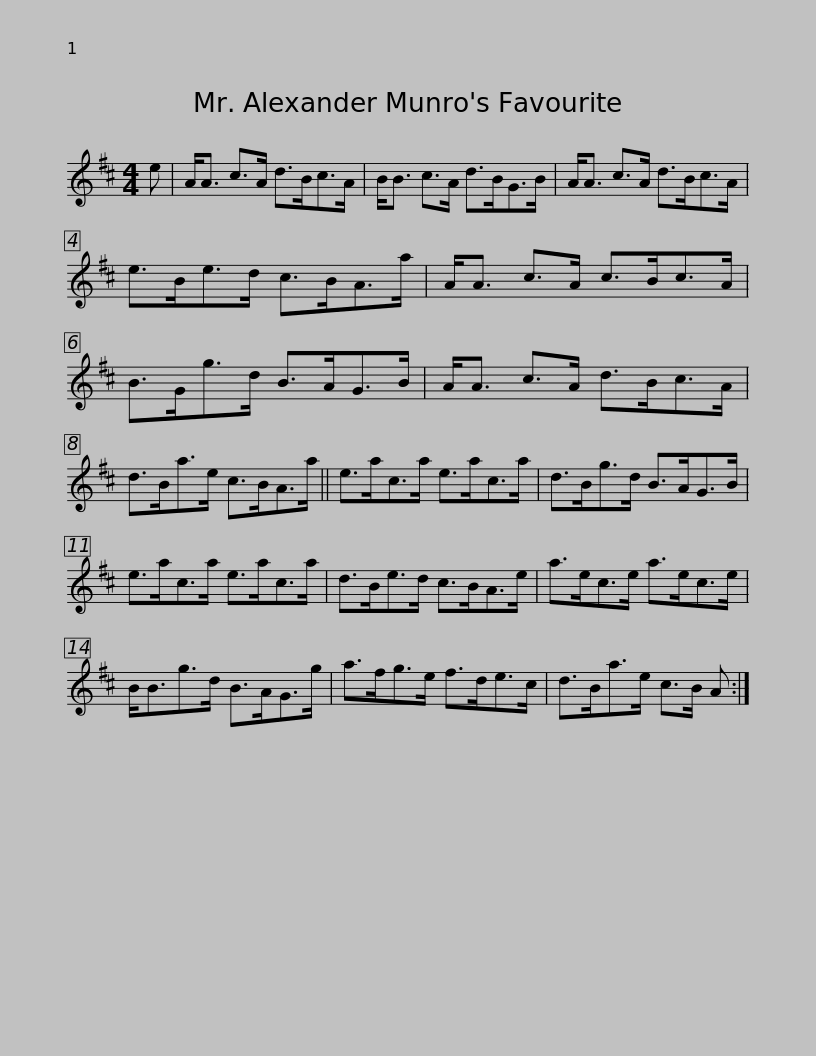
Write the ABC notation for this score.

X:1
L:1/8
M:4/4
I:linebreak $
K:D
V:1 treble
V:1
 e | A<A c>A d>Bc>A | B<B c>A d>BG>B | A<A c>A d>Bc>A | e>Be>d c>BA>a |$ %5
 A<A c>A c>Bc>A | B>Gg>d B>AG>B | A<A c>A d>Bc>A | d>Ba>e c>BA>a ||$ e>ac>a e>ac>a | %10
 d>Bg>d B>AG>B | e>ac>a e>ac>a | d>Be>d c>BA>e |$ a>ec>e a>ec>e | B<Bg>d B>AG>g | %15
 a>fg>e f>de>c | d>Ba>e c>B A :| %17
